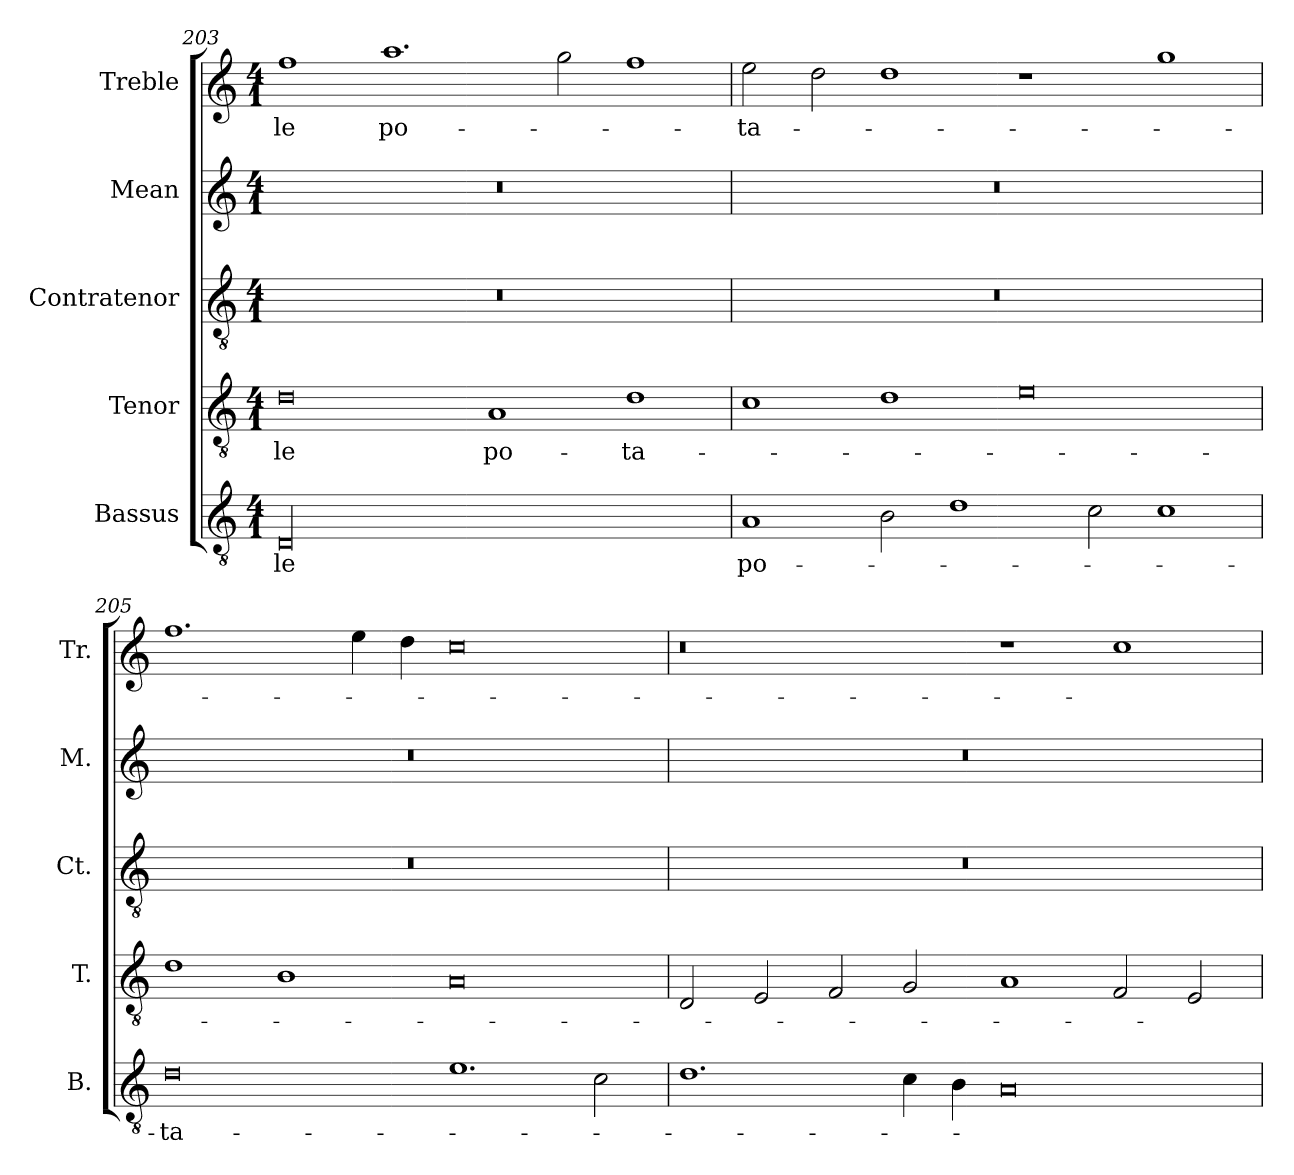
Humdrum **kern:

**kern	**text	**kern	**text	**kern	**kern	**kern	**text
*part5	*part5	*part4	*part4	*part3	*part2	*part1	*part1
*staff5	*staff5	*staff4	*staff4	*staff3	*staff2	*staff1	*staff1
*I"Bassus	*	*I"Tenor	*	*I"Contratenor	*I"Mean	*I"Treble	*
*I'B.	*	*I'T.	*	*I'Ct.	*I'M.	*I'Tr.	*
!!LO:LB:g=z
*clefGv2	*	*clefGv2	*	*clefGv2	*clefG2	*clefG2	*
*ITrd7c12	*	*ITrd7c12	*	*ITrd7c12	*	*	*
*k[]	*	*k[]	*	*k[]	*k[]	*k[]	*
*	*	*	*	*	*C:	*C:	*
*M4/1	*	*M4/1	*	*M4/1	*M4/1	*M4/1	*
=203	=203	=203	=203	=203	=203	=203	=203
!	!LO:LY:b:color=#000000	!	!	!	!	!	!
!	!	!	!LO:LY:b:color=#000000	!LO:N:vis=1	!LO:N:vis=1	!	!
!	!	!	!	!	!	!	!LO:LY:b:color=#000000
00DDi	-le	0Di	-le	00r	00r	1ffi	-le
!	!	!	!	!	!	!	!LO:LY:b:color=#000000
.	.	.	.	.	.	1.aai	po-
!	!	!	!LO:LY:b:color=#000000	!	!	!	!
.	.	1AAi	po-	.	.	.	.
.	.	.	.	.	.	2ggi\	.
!	!	!	!LO:LY:b:color=#000000	!	!	!	!
.	.	1Di	-ta-	.	.	1ffi	.
=204`	=204`	=204`	=204`	=204`	=204`	=204`	=204`
!	!LO:LY:b:color=#000000	!	!	!LO:N:vis=1	!LO:N:vis=1	!	!
!	!	!	!	!	!	!	!LO:LY:b:color=#000000
1AAi	po-	1Ci	.	00r	00r	2eei\	-ta-
.	.	.	.	.	.	2ddi\	.
2BBi\	.	1Di	.	.	.	1ddi	.
1Di	.	.	.	.	.	.	.
.	.	0Ei	.	.	.	1r	.
2Ci\	.	.	.	.	.	.	.
1Ci	.	.	.	.	.	1ggi	.
=205`	=205`	=205`	=205`	=205`	=205`	=205`	=205`
!	!LO:LY:b:color=#000000	!	!	!LO:N:vis=1	!LO:N:vis=1	!	!
0Di	-ta-	1Di	.	00r	00r	1.ffi	.
.	.	1BBi	.	.	.	.	.
.	.	.	.	.	.	4eei\	.
.	.	.	.	.	.	4ddi\	.
1.Ei	.	0AAi	.	.	.	0cci	.
2Ci\	.	.	.	.	.	.	.
!!LO:LB:g=z
=206`	=206`	=206`	=206`	=206`	=206`	=206`	=206`
!	!	!	!	!LO:N:vis=1	!LO:N:vis=1	!	!
1.Di	.	2DDi/	.	00r	00r	0r	.
.	.	2EEi/	.	.	.	.	.
.	.	2FFi/	.	.	.	.	.
4Ci\	.	2GGi/	.	.	.	.	.
4BBi\	.	.	.	.	.	.	.
0AAi	.	1AAi	.	.	.	1r	.
.	.	2FFi/	.	.	.	1cci	.
.	.	2EEi/	.	.	.	.	.
=`	=`	=`	=`	=`	=`	=`	=`
*-	*-	*-	*-	*-	*-	*-	*-
